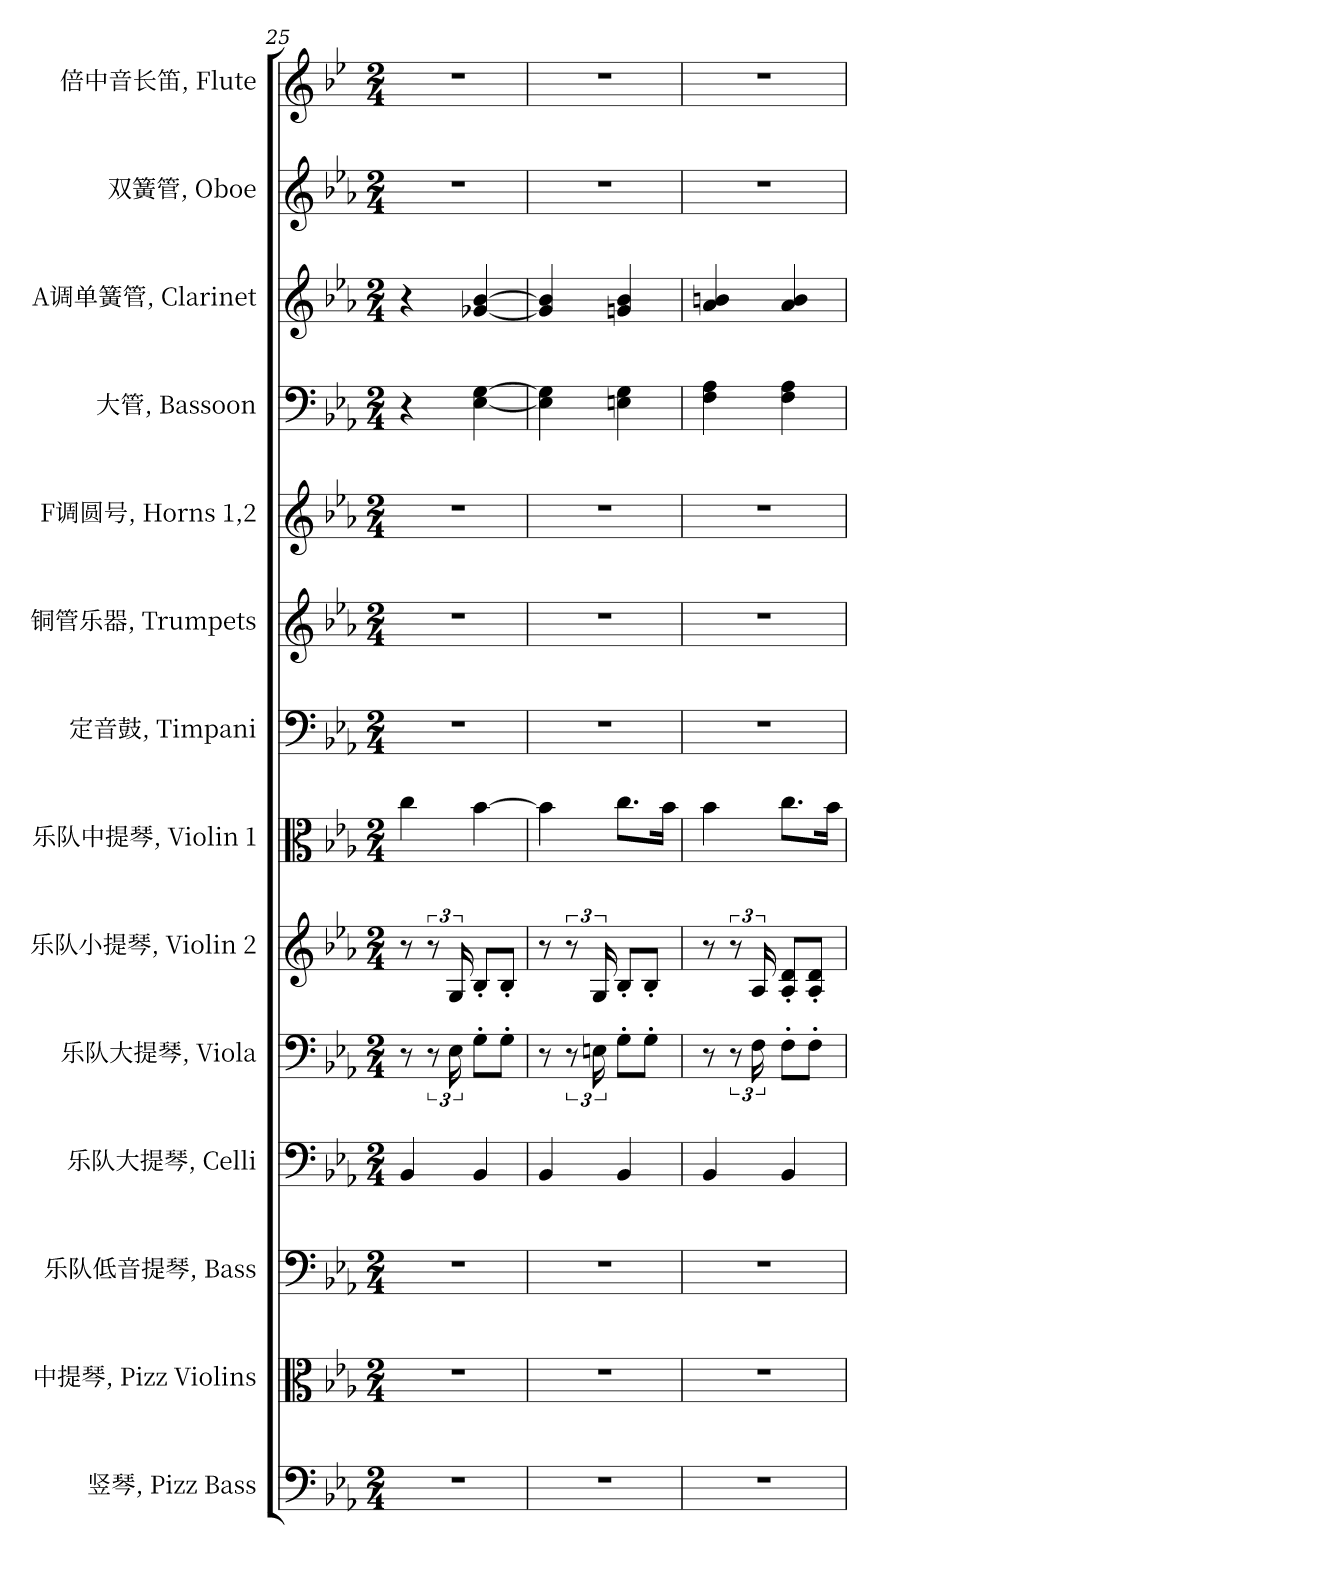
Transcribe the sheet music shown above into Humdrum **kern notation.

**kern	**kern	**kern	**kern	**kern	**kern	**kern	**kern	**kern	**kern	**kern	**kern	**kern	**kern
*part14	*part13	*part12	*part11	*part10	*part9	*part8	*part7	*part6	*part5	*part4	*part3	*part2	*part1
*staff14	*staff13	*staff12	*staff11	*staff10	*staff9	*staff8	*staff7	*staff6	*staff5	*staff4	*staff3	*staff2	*staff1
*I"竖琴, Pizz Bass	*I"中提琴, Pizz Violins	*I"乐队低音提琴, Bass	*I"乐队大提琴, Celli	*I"乐队大提琴, Viola	*I"乐队小提琴, Violin 2	*I"乐队中提琴, Violin 1	*I"定音鼓, Timpani	*I"铜管乐器, Trumpets	*I"F调圆号, Horns 1,2	*I"大管, Bassoon	*I"A调单簧管, Clarinet	*I"双簧管, Oboe	*I"倍中音长笛, Flute
*	*	*	*	*	*	*	*I'Timp.	*	*I'F Hn.	*I'Bsn.	*I'A Cl.	*I'Ob.	*
*clefF4	*clefC3	*clefF4	*clefF4	*clefF4	*clefG2	*clefC3	*clefF4	*clefG2	*clefG2	*clefF4	*clefG2	*clefG2	*clefG2
*	*	*ITrd7c12	*	*	*	*	*	*	*ITrd4c7	*	*ITrd2c3	*	*ITrd10c17
*k[b-e-a-]	*k[b-e-a-]	*k[b-e-a-]	*k[b-e-a-]	*k[b-e-a-]	*k[b-e-a-]	*k[b-e-a-]	*k[b-e-a-]	*k[b-e-a-]	*k[b-e-a-d-]	*k[b-e-a-]	*k[]	*k[b-e-a-]	*k[b-e-]
*M2/4	*M2/4	*M2/4	*M2/4	*M2/4	*M2/4	*M2/4	*M2/4	*M2/4	*M2/4	*M2/4	*M2/4	*M2/4	*M2/4
=25	=25	=25	=25	=25	=25	=25	=25	=25	=25	=25	=25	=25	=25
2r	2r	2r	4BB-/	8r	8r	4cc\	2r	2r	2r	4r	4r	2r	2r
.	.	.	.	12r	12r	.	.	.	.	.	.	.	.
.	.	.	.	24E-\	24G/	.	.	.	.	.	.	.	.
.	.	.	4BB-/	8G'\L	8B-'/L	[4b-\	.	.	.	[4E-\ [4G\	[4e-X/ [4g/	.	.
.	.	.	.	8G'\J	8B-'/J	.	.	.	.	.	.	.	.
!!LO:PB:g=z
=26	=26	=26	=26	=26	=26	=26	=26	=26	=26	=26	=26	=26	=26
2r	2r	2r	4BB-/	8r	8r	4b-\]	2r	2r	2r	4E-\] 4G\]	4e-/] 4g/]	2r	2r
.	.	.	.	12r	12r	.	.	.	.	.	.	.	.
.	.	.	.	24En\	24G/	.	.	.	.	.	.	.	.
.	.	.	4BB-/	8G'\L	8B-'/L	8.cc\L	.	.	.	4En\ 4G\	4en/ 4g/	.	.
.	.	.	.	8G'\J	8B-'/J	.	.	.	.	.	.	.	.
.	.	.	.	.	.	16b-\Jk	.	.	.	.	.	.	.
=27	=27	=27	=27	=27	=27	=27	=27	=27	=27	=27	=27	=27	=27
2r	2r	2r	4BB-/	8r	8r	4b-\	2r	2r	2r	4F\ 4A-\	4f/ 4g#X/	2r	2r
.	.	.	.	12r	12r	.	.	.	.	.	.	.	.
.	.	.	.	24F\	24A-/	.	.	.	.	.	.	.	.
.	.	.	4BB-/	8F'\L	8A-/' 8d/'L	8.cc\L	.	.	.	4F\ 4A-\	4f/ 4g#/	.	.
.	.	.	.	8F'\J	8A-/' 8d/'J	.	.	.	.	.	.	.	.
.	.	.	.	.	.	16b-\Jk	.	.	.	.	.	.	.
=	=	=	=	=	=	=	=	=	=	=	=	=	=
*-	*-	*-	*-	*-	*-	*-	*-	*-	*-	*-	*-	*-	*-
